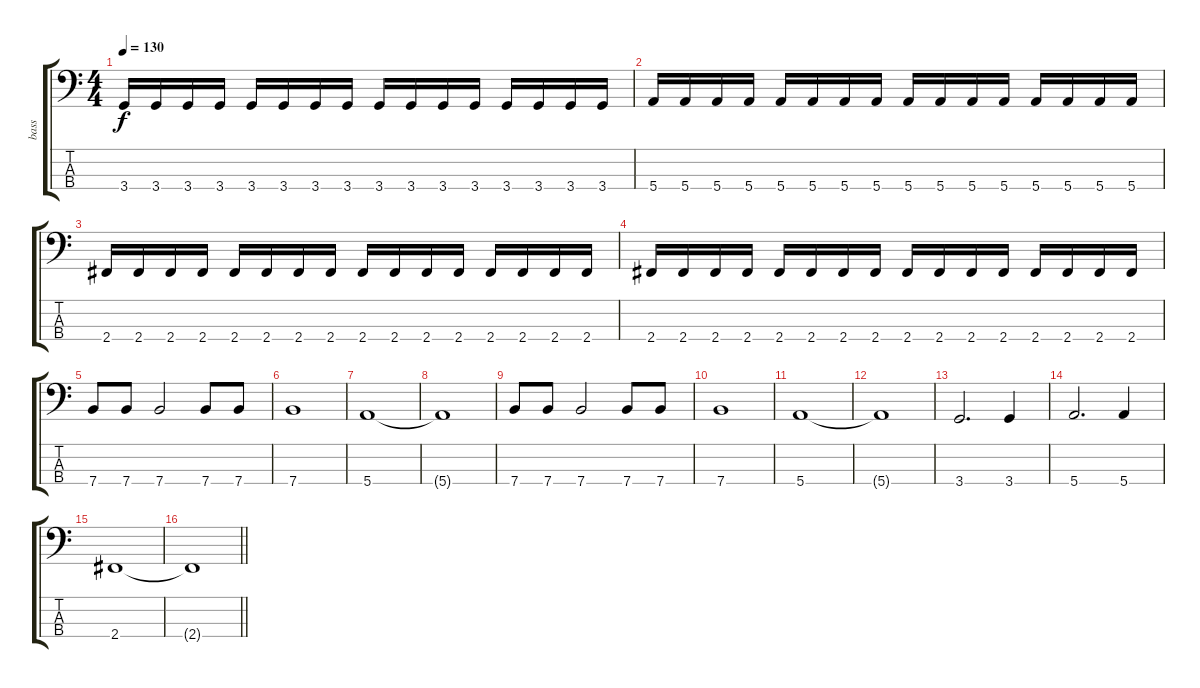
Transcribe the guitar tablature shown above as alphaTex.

\track ("bass" "bass") {instrument electricbassfinger}
\staff {score tabs}
\tuning (G2 D2 A1 E1) {hide}
\ts (4 4)
\tempo 130
\clef f4
\ks c
3.4.16{dy f} 3.4.16 3.4.16 3.4.16 3.4.16 3.4.16 3.4.16 3.4.16 3.4.16 3.4.16 3.4.16 3.4.16 3.4.16 3.4.16 3.4.16 3.4.16 |
5.4.16 5.4.16 5.4.16 5.4.16 5.4.16 5.4.16 5.4.16 5.4.16 5.4.16 5.4.16 5.4.16 5.4.16 5.4.16 5.4.16 5.4.16 5.4.16 |
2.4.16 2.4.16 2.4.16 2.4.16 2.4.16 2.4.16 2.4.16 2.4.16 2.4.16 2.4.16 2.4.16 2.4.16 2.4.16 2.4.16 2.4.16 2.4.16 |
2.4.16 2.4.16 2.4.16 2.4.16 2.4.16 2.4.16 2.4.16 2.4.16 2.4.16 2.4.16 2.4.16 2.4.16 2.4.16 2.4.16 2.4.16 2.4.16 |
7.4.8 7.4.8 7.4.2 7.4.8 7.4.8 |
7.4.1 |
5.4.1 |
5.4{t}.1 |
7.4.8 7.4.8 7.4.2 7.4.8 7.4.8 |
7.4.1 |
5.4.1 |
5.4{t}.1 |
3.4.2{d} 3.4.4 |
5.4.2{d} 5.4.4 |
2.4.1 |
\barLineRight lightlight
2.4{t}.1
